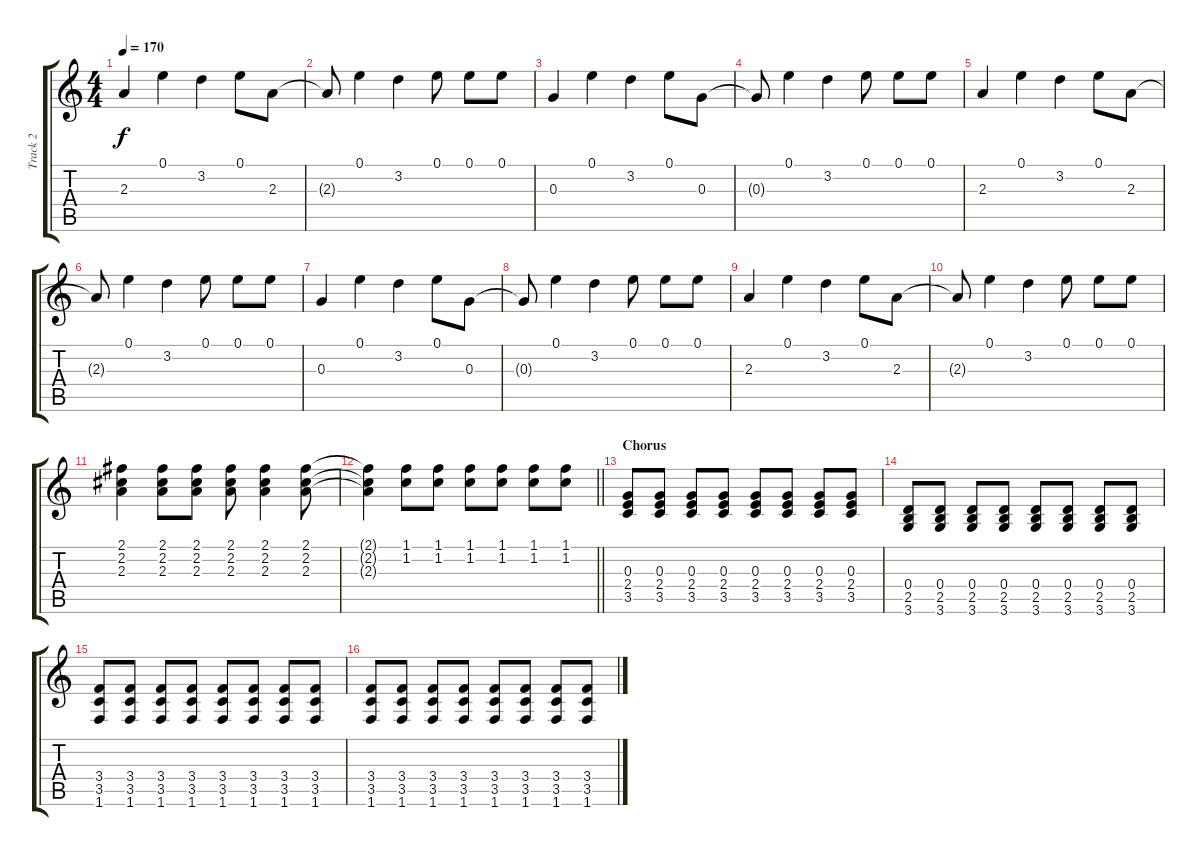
\track ("Track 2" "Track 2") {instrument electricguitarjazz}
\staff {score tabs}
\tuning (E4 B3 G3 D3 A2 E2) {hide}
\ts (4 4)
\tempo 170
\clef g2
\ks c
2.3.4{dy f} 0.1.4 3.2.4 0.1.8 2.3.8 |
2.3{t}.8 0.1.4 3.2.4 0.1.8 0.1.8 0.1.8 |
0.3.4 0.1.4 3.2.4 0.1.8 0.3.8 |
0.3{t}.8 0.1.4 3.2.4 0.1.8 0.1.8 0.1.8 |
2.3.4 0.1.4 3.2.4 0.1.8 2.3.8 |
2.3{t}.8 0.1.4 3.2.4 0.1.8 0.1.8 0.1.8 |
0.3.4 0.1.4 3.2.4 0.1.8 0.3.8 |
0.3{t}.8 0.1.4 3.2.4 0.1.8 0.1.8 0.1.8 |
2.3.4 0.1.4 3.2.4 0.1.8 2.3.8 |
2.3{t}.8 0.1.4 3.2.4 0.1.8 0.1.8 0.1.8 |
(2.1 2.2 2.3).4 (2.1 2.2 2.3).8 (2.1 2.2 2.3).8 (2.1 2.2 2.3).8 (2.1 2.2 2.3).4 (2.1 2.2 2.3).8 |
\barLineRight lightlight
(2.1{t} 2.2{t} 2.3{t}).4 (1.1 1.2).8 (1.1 1.2).8 (1.1 1.2).8 (1.1 1.2).8 (1.1 1.2).8 (1.1 1.2).8 |
\section ("" "Chorus")
(0.3 2.4 3.5).8{instrument overdrivenguitar} (0.3 2.4 3.5).8 (0.3 2.4 3.5).8 (0.3 2.4 3.5).8 (0.3 2.4 3.5).8 (0.3 2.4 3.5).8 (0.3 2.4 3.5).8 (0.3 2.4 3.5).8 |
(0.4 2.5 3.6).8 (0.4 2.5 3.6).8 (0.4 2.5 3.6).8 (0.4 2.5 3.6).8 (0.4 2.5 3.6).8 (0.4 2.5 3.6).8 (0.4 2.5 3.6).8 (0.4 2.5 3.6).8 |
(3.4 3.5 1.6).8 (3.4 3.5 1.6).8 (3.4 3.5 1.6).8 (3.4 3.5 1.6).8 (3.4 3.5 1.6).8 (3.4 3.5 1.6).8 (3.4 3.5 1.6).8 (3.4 3.5 1.6).8 |
(3.4 3.5 1.6).8 (3.4 3.5 1.6).8 (3.4 3.5 1.6).8 (3.4 3.5 1.6).8 (3.4 3.5 1.6).8 (3.4 3.5 1.6).8 (3.4 3.5 1.6).8 (3.4 3.5 1.6).8
